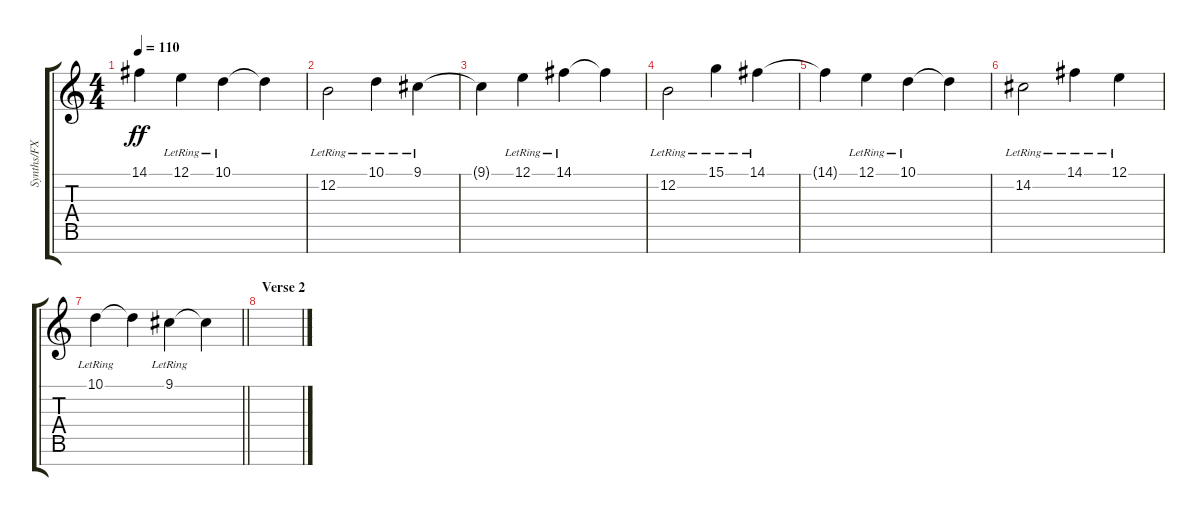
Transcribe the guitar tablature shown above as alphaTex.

\track ("Synths/FX" "Synths/FX") {instrument acousticgrandpiano}
\staff {score tabs}
\tuning (E4 B3 G3 D3 A2 E2 B1) {hide}
\ts (4 4)
\tempo 110
\clef g2
\ks c
14.1{t}.4{dy ff} 12.1{lr}.4 10.1{lr}.4 10.1{t}.4 |
12.2{lr}.2 10.1{lr}.4 9.1{lr}.4 |
9.1{t}.4 12.1{lr}.4 14.1{lr}.4 14.1{t}.4 |
12.2{lr}.2{instrument acousticgrandpiano} 15.1{lr}.4 14.1{lr}.4 |
14.1{t}.4 12.1{lr}.4 10.1{lr}.4 10.1{t}.4 |
14.2{lr}.2 14.1{lr}.4 12.1{lr}.4 |
\barLineRight lightlight
10.1{lr}.4 10.1{t}.4 9.1{lr}.4 9.1{t}.4 |
\section ("" "Verse 2")
